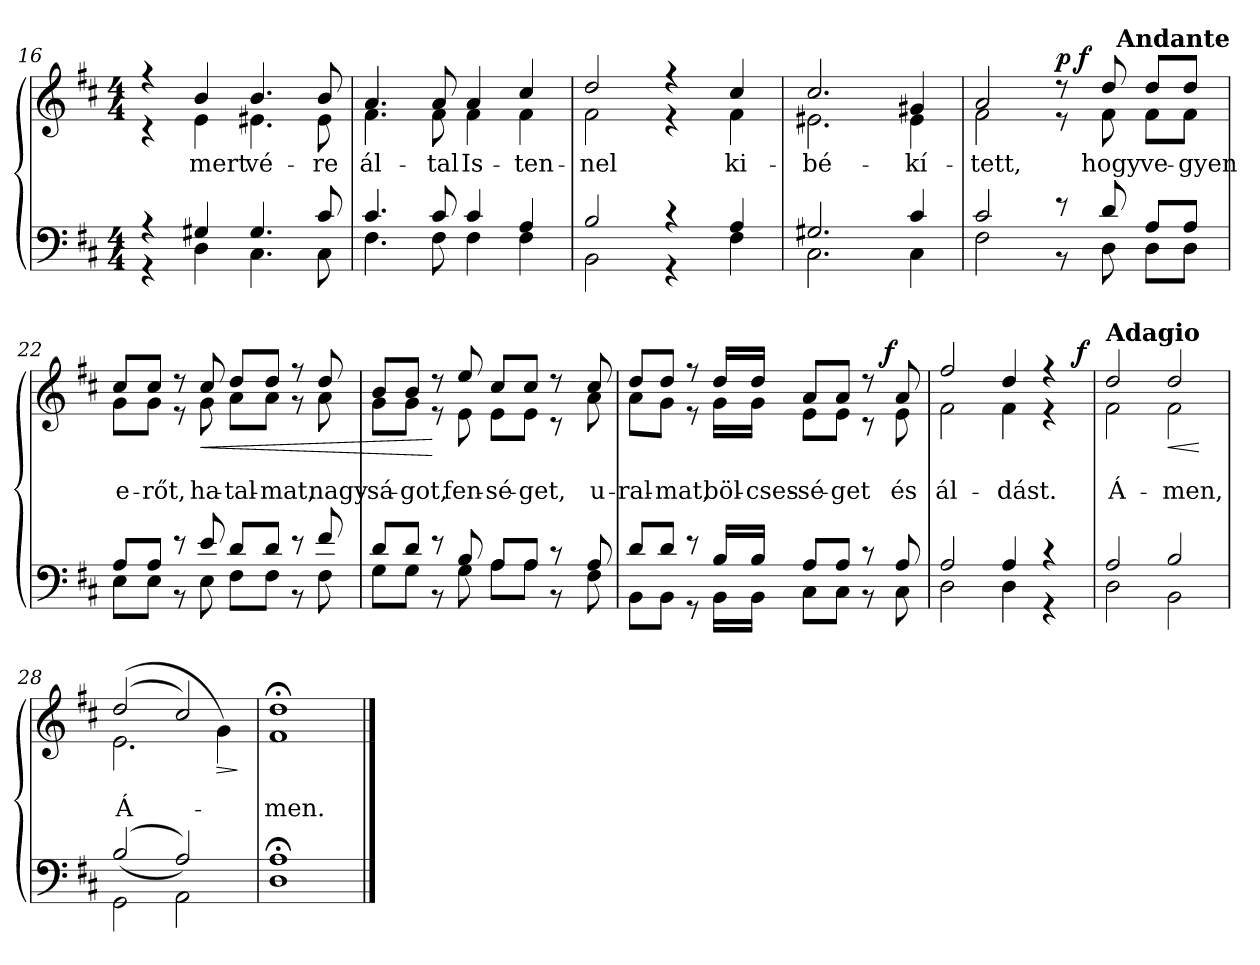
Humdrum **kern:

**kern	**kern	**text	**text	**dynam
*part2	*part1	*part1	*part1	*part1
*staff2	*staff1	*staff1	*staff1	*staff1
*clefF4	*clefG2	*	*	*
*k[f#c#]	*k[f#c#]	*	*	*
*b:	*b:	*	*	*
*M4/4	*M4/4	*	*	*
=16	=16	=16	=16	=16
*^	*^	*	*	*
4r	4r	4r	4r	.	.	.
!	!	!	!	!LO:LY:b	!	!
4G#X/	4D\	4b/	4e\	mert	.	.
!	!	!	!	!LO:LY:b	!	!
4.G#/	4.C#\	4.b/	4.e#X\	vé-	.	.
!	!	!	!	!LO:LY:b	!	!
8c#/	8C#\	8b/	8e#\	-re	.	.
=17	=17	=17	=17	=17	=17	=17
!	!	!	!	!LO:LY:b	!	!
4.c#/	4.F#\	4.a/	4.f#\	ál-	.	.
!	!	!	!	!LO:LY:b	!	!
8c#/	8F#\	8a/	8f#\	-tal	.	.
!	!	!	!	!LO:LY:b	!	!
4c#/	4F#\	4a/	4f#\	Is-	.	.
!	!	!	!	!LO:LY:b	!	!
4A/	4F#\	4cc#/	4f#\	-ten-	.	.
=18	=18	=18	=18	=18	=18	=18
!	!	!	!	!LO:LY:b	!	!
2B/	2BB\	2dd/	2f#\	-nel	.	.
4r	4r	4r	4r	.	.	.
!!LO:LB:g=z	!!
=19-	=19-	=19-	=19-	=19-	=19-	=19-
!	!	!	!	!LO:LY:b	!	!
4A/	4F#\	4cc#/	4f#\	ki-	.	.
=20	=20	=20	=20	=20	=20	=20
!	!	!	!	!LO:LY:b	!	!
2.G#X/	2.C#\	2.cc#/	2.e#X\	-bé-	.	.
!	!	!	!	!LO:LY:b	!	!
4c#/	4C#\	4g#X/	4e#\	-kí-	.	.
*	*	*v	*v	*	*	*
=21	=21	=21	=21	=21	=21
*	*	*^	*	*	*
!	!	!	!	!LO:LY:b	!	!
*	*	*^	*^	*	*	*
2c#/	2F#\	2a/	2f#\	2ryy	2ryy	-tett,	.	.
!	!	!	!	!	!	!	!	!LO:DY:a
8r	8r	8r	8r	16ryy	8ryy	.	.	p
!	!	!	!	!	!	!	!	!LO:DY:a
.	.	.	.	4..ryy	.	.	.	f
!	!	!	!	!	!	!LO:LY:b	!	!
8d/	8D\	8dd/	8f#\	.	32ryy	hogy	.	.
!	!	!	!	!	!LO:TX:a:B:t=Andante	!	!	!
.	.	.	.	.	4ryy	.	.	.
!	!	!	!	!	!	!LO:LY:b	!	!
8A/L	8D\L	8dd/L	8f#\L	.	.	ve-	.	.
!	!	!	!	!	!	!LO:LY:b	!	!
8A/J	8D\J	8dd/J	8f#\J	.	.	-gyen	.	.
.	.	.	.	.	16.ryy	.	.	.
*	*	*v	*v	*v	*v	*	*	*
=22	=22	=22	=22	=22	=22
*	*	*^	*	*	*
*	*	*	*^	*	*	*
*	*	*	*	*^	*	*	*
!	!	!	!	!	!	!	!LO:LY:b	!
*	*	*	*v	*v	*v	*	*	*
8A/L	8E\L	8cc#/L	8g\L	.	e-	.
!	!	!	!	!	!LO:LY:b	!
8A/J	8E\J	8cc#/J	8g\J	.	-rőt,	.
8r	8r	8r	8r	.	.	.
!	!	!	!	!	!LO:LY:b	!LO:HP:b
8e/	8E\	8cc#/	8g\	.	ha-	<
!	!	!	!	!	!LO:LY:b	!
8d/L	8F#\L	8dd/L	8a\L	.	-tal-	.
!	!	!	!	!	!LO:LY:b	!
8d/J	8F#\J	8dd/J	8a\J	.	-mat,	.
8r	8r	8r	8r	.	.	.
!	!	!	!	!	!LO:LY:b	!
8f#/	8F#\	8dd/	8a\	.	nagy-	.
=23	=23	=23	=23	=23	=23	=23
!	!	!	!	!	!LO:LY:b	!
8d/L	8G\L	8b/L	8g\L	.	-sá-	.
!	!	!	!	!	!LO:LY:b	!
8d/J	8G\J	8b/J	8g\J	.	-got,	.
8r	8r	8r	8r	.	.	[
!	!	!	!	!	!LO:LY:b	!
8B/	8G\	8ee/	8e\	.	fen-	.
!	!	!	!	!	!LO:LY:b	!
8A/L	8A\L	8cc#/L	8e\L	.	-sé-	.
!	!	!	!	!	!LO:LY:b	!
8A/J	8A\J	8cc#/J	8e\J	.	-get,	.
8r	8r	8r	8r	.	.	.
!!LO:LB:g=z	!!
=24-	=24-	=24-	=24-	=24-	=24-	=24-
!	!	!	!	!	!LO:LY:b	!
8A/	8F#\	8cc#/	8a\	.	u-	.
*	*	*v	*v	*	*	*
=25	=25	=25	=25	=25	=25
*	*	*^	*	*	*
!	!	!	!	!	!LO:LY:b	!
*	*	*	*^	*	*	*
8d/L	8BB\L	8dd/L	8a\L	2ryy	.	-ral-	.
!	!	!	!	!	!	!LO:LY:b	!
8d/J	8BB\J	8dd/J	8g\J	.	.	-mat,	.
8r	8r	8r	8r	.	.	.	.
!	!	!	!	!	!	!LO:LY:b	!
16B/LL	16BB\LL	16dd/LL	16g\LL	.	.	böl-	.
!	!	!	!	!	!	!LO:LY:b	!
16B/JJ	16BB\JJ	16dd/JJ	16g\JJ	.	.	-cses-	.
!	!	!	!	!	!	!LO:LY:b	!
8A/L	8C#\L	8a/L	8e\L	4ryy	.	-sé-	.
!	!	!	!	!	!	!LO:LY:b	!
8A/J	8C#\J	8a/J	8e\J	.	.	-get	.
8r	8r	8r	8r	16.ryy	.	.	.
!	!	!	!	!	!	!	!LO:DY:a
.	.	.	.	8ryy	.	.	f
!	!	!	!	!	!	!LO:LY:b	!
8A/	8C#\	8a/	8e\	.	.	és	.
.	.	.	.	32ryy	.	.	.
=26	=26	=26	=26	=26	=26	=26	=26
!	!	!	!	!	!	!LO:LY:b	!
2A/	2D\	2ff#/	2f#\	2...ryy	.	ál-	.
!	!	!	!	!	!	!LO:LY:b	!
4A/	4D\	4dd/	4f#\	.	.	-dást.	.
4r	4r	4r	4r	.	.	.	.
!	!	!	!	!	!	!	!LO:DY:a
.	.	.	.	16ryy	.	.	f
*	*	*v	*v	*v	*	*	*
=27	=27	=27	=27	=27	=27
*	*	*^	*	*	*
*	*	*	*^	*	*	*
!	!	!LO:TX:a:B:t=Adagio	!	!	!	!	!
!	!	!	!	!	!	!LO:LY:b	!
*	*	*	*v	*v	*	*	*
2A/	2D\	2dd/	2f#\	.	Á-	.
!	!	!	!	!	!LO:LY:b	!LO:HP:b
2B/	2BB\	2dd/	2f#\	.	-men,	<
*v	*v	*	*	*	*	*
*	*v	*v	*	*	*
.	.	.	.	[
=28	=28	=28	=28	=28
*^	*	*	*	*
!	!	!	!	!LO:LY:b	!
*	*	*^	*	*	*
(<(>2B/	2GG\	(<(>2dd/	2.e\	.	Á-	.
2A/))	2AA\	2cc#/)	.	.	.	.
!	!	!	!	!	!	!LO:HP:b
.	.	.	4g\)	.	.	>
*v	*v	*	*	*	*	*
*	*v	*v	*	*	*
.	.	.	.	]
=29	=29	=29	=29	=29
*^	*	*	*	*
!	!	!	!	!LO:LY:b	!
*	*	*^	*	*	*
1A;	1D	1dd;	1f#	.	-men.	.
*v	*v	*	*	*	*	*
*	*v	*v	*	*	*
==	==	==	==	==
*-	*-	*-	*-	*-
